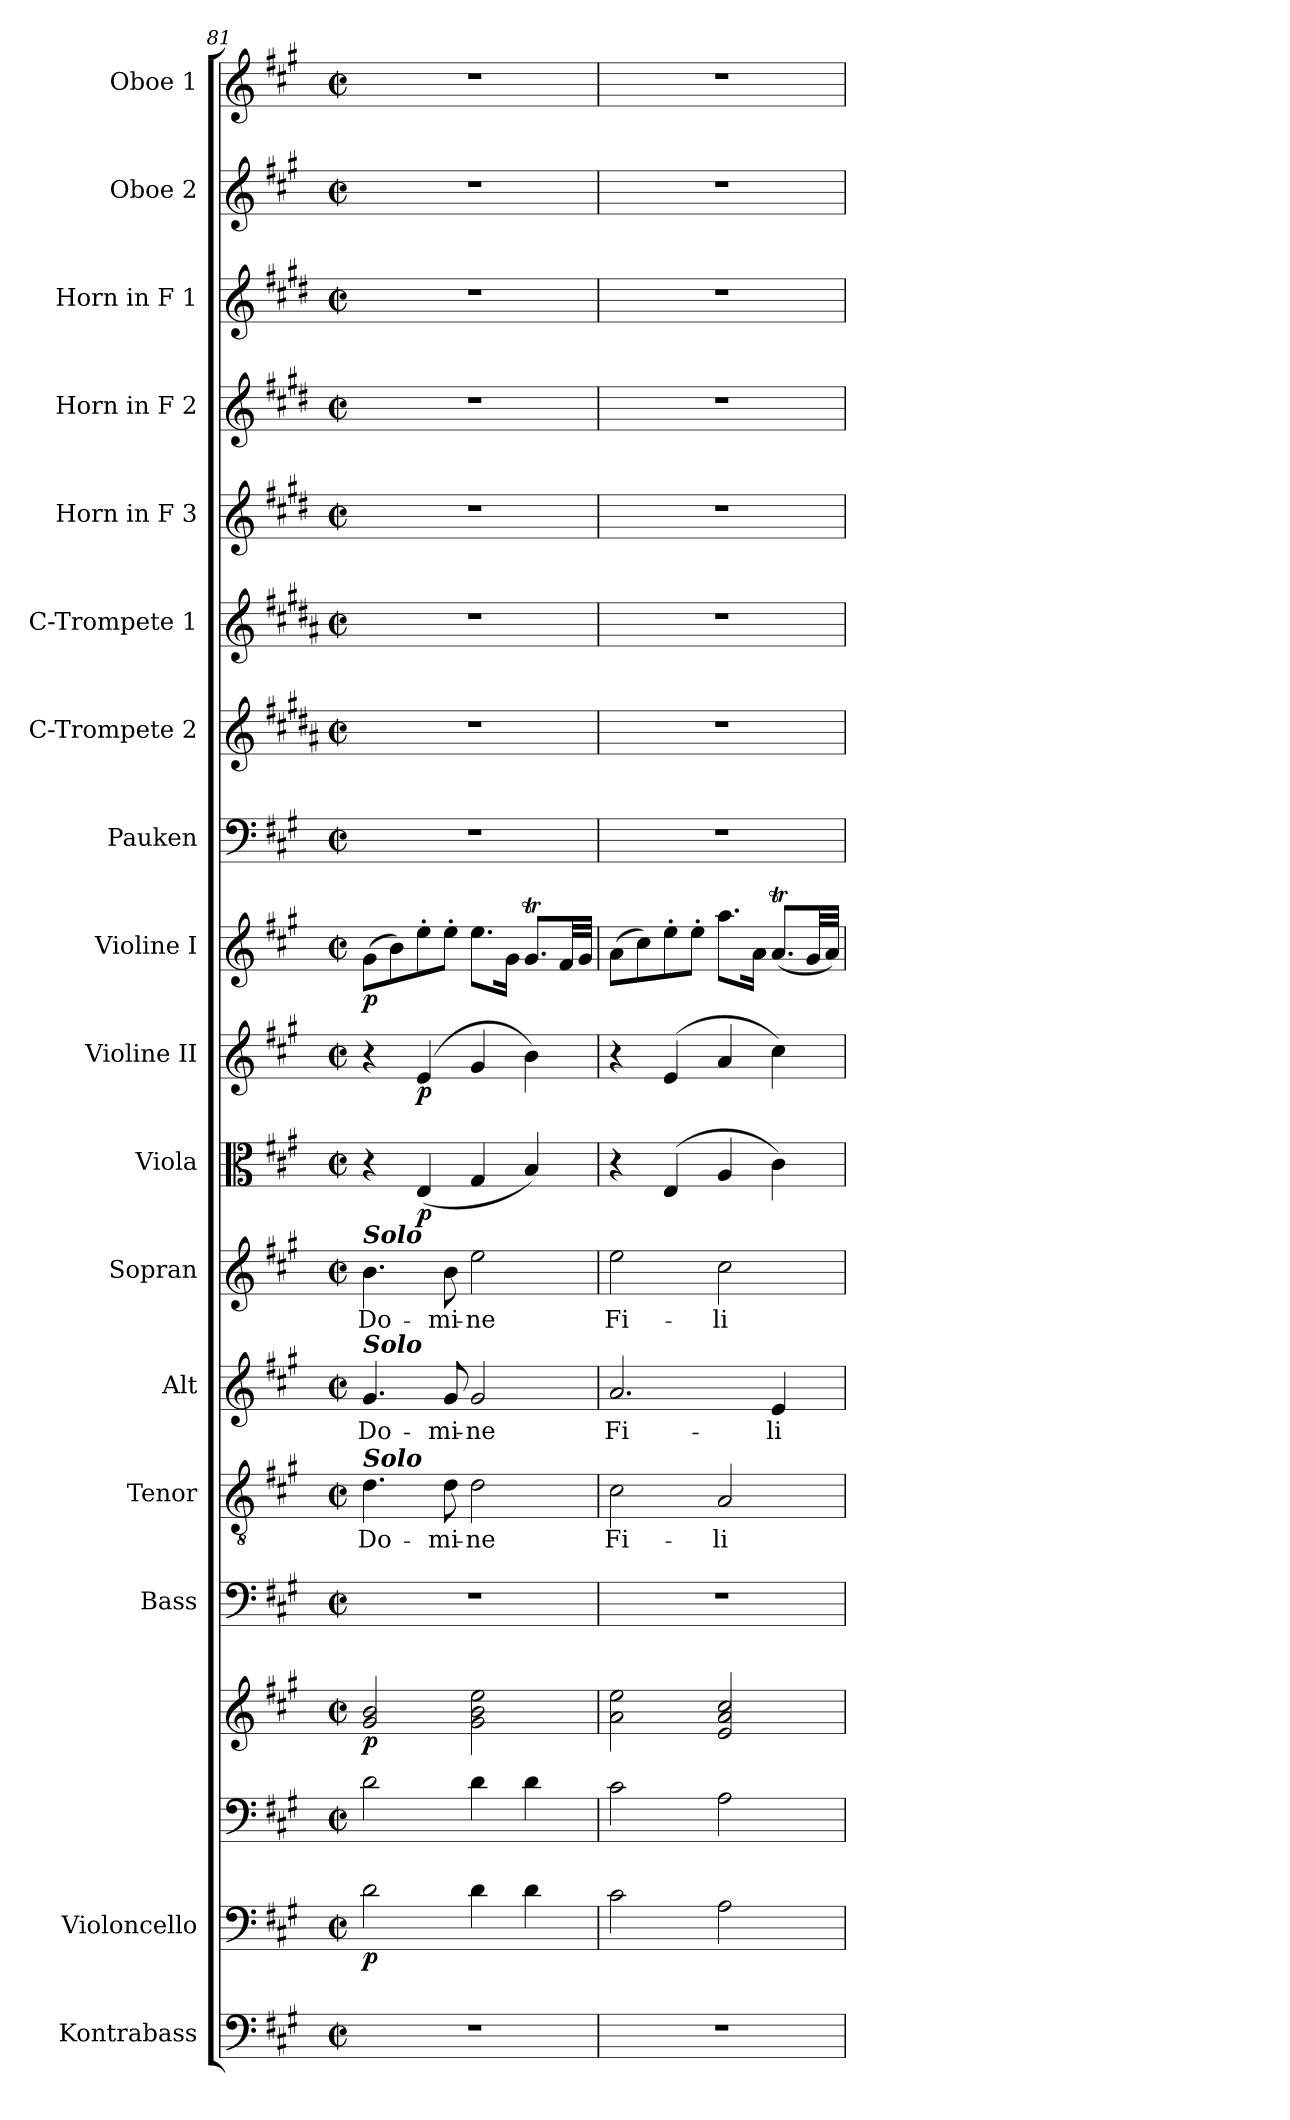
**kern	**kern	**dynam	**kern	**kern	**dynam	**kern	**kern	**text	**kern	**text	**kern	**text	**kern	**dynam	**kern	**dynam	**kern	**dynam	**kern	**kern	**kern	**kern	**kern	**kern	**kern	**kern
*part18	*part17	*part17	*part16	*part16	*part16	*part15	*part14	*part14	*part13	*part13	*part12	*part12	*part11	*part11	*part10	*part10	*part9	*part9	*part8	*part7	*part6	*part5	*part4	*part3	*part2	*part1
*staff19	*staff18	*staff18	*staff17	*staff16	*staff16/17	*staff15	*staff14	*staff14	*staff13	*staff13	*staff12	*staff12	*staff11	*staff11	*staff10	*staff10	*staff9	*staff9	*staff8	*staff7	*staff6	*staff5	*staff4	*staff3	*staff2	*staff1
*I"Kontrabass	*I"Violoncello	*	*	*	*	*I"Bass	*I"Tenor	*	*I"Alt	*	*I"Sopran	*	*I"Viola	*	*I"Violine II	*	*I"Violine I	*	*I"Pauken	*I"C-Trompete 2	*I"C-Trompete 1	*I"Horn in F 3	*I"Horn in F 2	*I"Horn in F 1	*I"Oboe 2	*I"Oboe 1
*I'Kb.	*I'Vc.	*	*	*	*	*I'B.	*I'T.	*	*I'A.	*	*I'S.	*	*I'Vla.	*	*I'Vl. II	*	*I'Vl. I	*	*I'Pk.	*I'C Trp. 2	*I'C Trp. 1	*	*	*	*I'Ob. 2	*I'Ob. 1
*clefF4	*clefF4	*	*clefF4	*clefG2	*	*clefF4	*clefGv2	*	*clefG2	*	*clefG2	*	*clefC3	*	*clefG2	*	*clefG2	*	*clefF4	*clefG2	*clefG2	*clefG2	*clefG2	*clefG2	*clefG2	*clefG2
*ITrd7c12	*	*	*	*	*	*	*	*	*	*	*	*	*	*	*	*	*	*	*	*ITrd1c2	*ITrd1c2	*ITrd4c7	*ITrd4c7	*ITrd4c7	*	*
*k[f#c#g#]	*k[f#c#g#]	*	*k[f#c#g#]	*k[f#c#g#]	*	*k[f#c#g#]	*k[f#c#g#]	*	*k[f#c#g#]	*	*k[f#c#g#]	*	*k[f#c#g#]	*	*k[f#c#g#]	*	*k[f#c#g#]	*	*k[f#c#g#]	*k[f#c#g#]	*k[f#c#g#]	*k[f#c#g#]	*k[f#c#g#]	*k[f#c#g#]	*k[f#c#g#]	*k[f#c#g#]
*A:	*A:	*	*A:	*A:	*	*A:	*A:	*	*A:	*	*A:	*	*A:	*	*A:	*	*A:	*	*A:	*A:	*A:	*A:	*A:	*A:	*A:	*A:
*M2/2	*M2/2	*	*M2/2	*M2/2	*	*M2/2	*M2/2	*	*M2/2	*	*M2/2	*	*M2/2	*	*M2/2	*	*M2/2	*	*M2/2	*M2/2	*M2/2	*M2/2	*M2/2	*M2/2	*M2/2	*M2/2
*met(c|)	*met(c|)	*	*met(c|)	*met(c|)	*	*met(c|)	*met(c|)	*	*met(c|)	*	*met(c|)	*	*met(c|)	*	*met(c|)	*	*met(c|)	*	*met(c|)	*met(c|)	*met(c|)	*met(c|)	*met(c|)	*met(c|)	*met(c|)	*met(c|)
=81	=81	=81	=81	=81	=81	=81	=81	=81	=81	=81	=81	=81	=81	=81	=81	=81	=81	=81	=81	=81	=81	=81	=81	=81	=81	=81
!	!	!	!	!	!	!	!	!	!	!	!LO:TX:a:Bi:t=Solo	!	!	!	!	!	!	!	!	!	!	!	!	!	!	!
!	!	!	!	!	!	!	!	!	!LO:TX:a:Bi:t=Solo	!	!	!	!	!	!	!	!	!	!	!	!	!	!	!	!	!
!	!	!	!	!	!	!	!LO:TX:a:Bi:t=Solo	!	!	!	!	!	!	!	!	!	!	!	!	!	!	!	!	!	!	!
!	!	!LO:DY:b	!	!	!LO:DY:b	!	!	!LO:LY:b	!	!LO:LY:b	!	!LO:LY:b	!	!	!	!	!	!LO:DY:b	!	!	!	!	!	!	!	!
1r	2d\	p	2d\	2g#/ 2b/	p	1r	4.d\	Do-	4.g#/	Do-	4.b\	Do-	4r	.	4r	.	(>8g#\L	p	1r	1r	1r	1r	1r	1r	1r	1r
.	.	.	.	.	.	.	.	.	.	.	.	.	.	.	.	.	8b\)	.	.	.	.	.	.	.	.	.
!	!	!	!	!	!	!	!	!	!	!	!	!	!	!LO:DY:b	!	!LO:DY:b	!	!	!	!	!	!	!	!	!	!
.	.	.	.	.	.	.	.	.	.	.	.	.	(<4E/	p	(4e/	p	8ee'>\	.	.	.	.	.	.	.	.	.
!	!	!	!	!	!	!	!	!LO:LY:b	!	!LO:LY:b	!	!LO:LY:b	!	!	!	!	!	!	!	!	!	!	!	!	!	!
.	.	.	.	.	.	.	8d\	-mi-	8g#/	-mi-	8b\	-mi-	.	.	.	.	8ee'>\J	.	.	.	.	.	.	.	.	.
!	!	!	!	!	!	!	!	!LO:LY:b	!	!LO:LY:b	!	!LO:LY:b	!	!	!	!	!	!	!	!	!	!	!	!	!	!
.	4d\	.	4d\	2g#\ 2b\ 2ee\	.	.	2d\	-ne	2g#/	-ne	2ee\	-ne	4G#/	.	4g#/	.	8.ee\L	.	.	.	.	.	.	.	.	.
.	.	.	.	.	.	.	.	.	.	.	.	.	.	.	.	.	16g#\Jk	.	.	.	.	.	.	.	.	.
.	4d\	.	4d\	.	.	.	.	.	.	.	.	.	4B/)	.	4b\)	.	8.g#t/L	.	.	.	.	.	.	.	.	.
.	.	.	.	.	.	.	.	.	.	.	.	.	.	.	.	.	32f#/LL	.	.	.	.	.	.	.	.	.
.	.	.	.	.	.	.	.	.	.	.	.	.	.	.	.	.	32g#/JJJ	.	.	.	.	.	.	.	.	.
=82	=82	=82	=82	=82	=82	=82	=82	=82	=82	=82	=82	=82	=82	=82	=82	=82	=82	=82	=82	=82	=82	=82	=82	=82	=82	=82
!	!	!	!	!	!	!	!	!LO:LY:b	!	!LO:LY:b	!	!LO:LY:b	!	!	!	!	!	!	!	!	!	!	!	!	!	!
1r	2c#\	.	2c#\	2a\ 2ee\	.	1r	2c#\	Fi-	2.a/	Fi-	2ee\	Fi-	4r	.	4r	.	(>8a\L	.	1r	1r	1r	1r	1r	1r	1r	1r
.	.	.	.	.	.	.	.	.	.	.	.	.	.	.	.	.	8cc#\)	.	.	.	.	.	.	.	.	.
.	.	.	.	.	.	.	.	.	.	.	.	.	(4E/	.	(4e/	.	8ee'>\	.	.	.	.	.	.	.	.	.
.	.	.	.	.	.	.	.	.	.	.	.	.	.	.	.	.	8ee'>\J	.	.	.	.	.	.	.	.	.
!	!	!	!	!	!	!	!	!LO:LY:b	!	!	!	!LO:LY:b	!	!	!	!	!	!	!	!	!	!	!	!	!	!
.	2A\	.	2A\	2e/ 2a/ 2cc#/	.	.	2A/	-li	.	.	2cc#\	-li	4A/	.	4a/	.	8.aa\L	.	.	.	.	.	.	.	.	.
.	.	.	.	.	.	.	.	.	.	.	.	.	.	.	.	.	16a\Jk	.	.	.	.	.	.	.	.	.
!	!	!	!	!	!	!	!	!	!	!LO:LY:b	!	!	!	!	!	!	!	!	!	!	!	!	!	!	!	!
.	.	.	.	.	.	.	.	.	4e/	-li	.	.	4c#\)	.	4cc#\)	.	(<8.aT/L	.	.	.	.	.	.	.	.	.
.	.	.	.	.	.	.	.	.	.	.	.	.	.	.	.	.	32g#/LL	.	.	.	.	.	.	.	.	.
.	.	.	.	.	.	.	.	.	.	.	.	.	.	.	.	.	32a/JJJ)	.	.	.	.	.	.	.	.	.
=	=	=	=	=	=	=	=	=	=	=	=	=	=	=	=	=	=	=	=	=	=	=	=	=	=	=
*-	*-	*-	*-	*-	*-	*-	*-	*-	*-	*-	*-	*-	*-	*-	*-	*-	*-	*-	*-	*-	*-	*-	*-	*-	*-	*-
